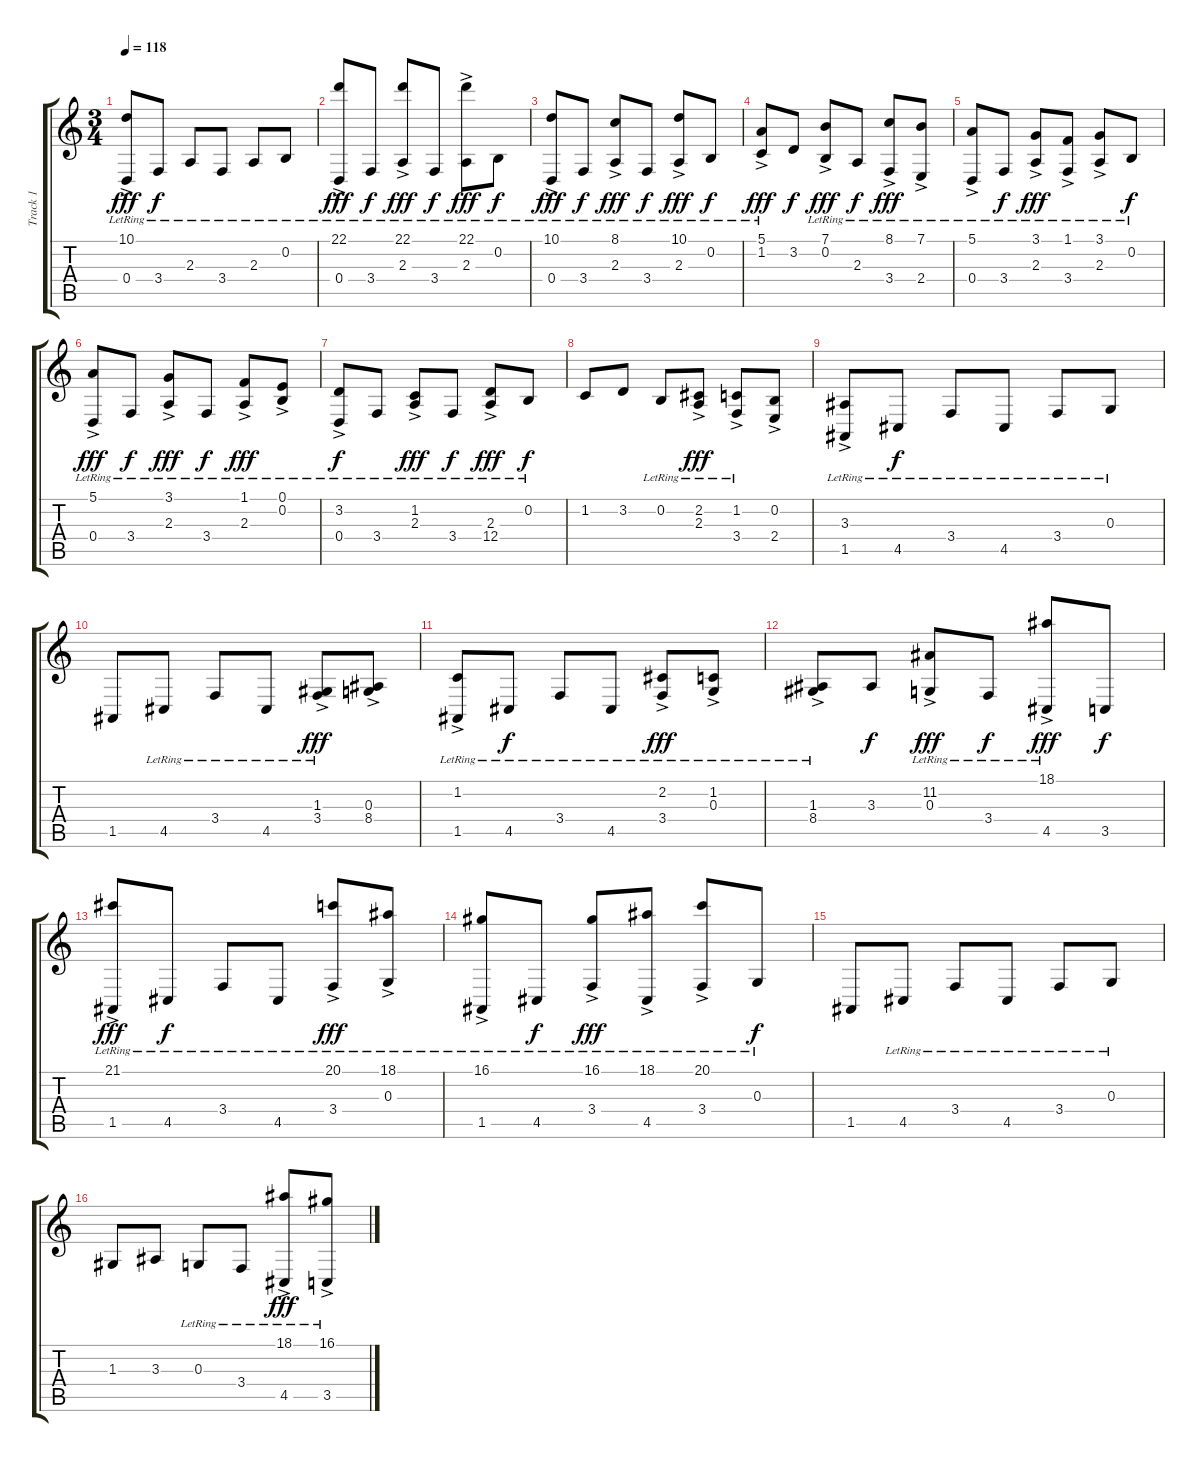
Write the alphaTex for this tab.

\track ("Track 1" "Track 1") {instrument electricpiano1}
\staff {score tabs}
\tuning (E4 B3 G3 D3 A2 E2) {hide}
\ts (3 4)
\tempo 118
\clef g2
\ks c
(10.1{ac lr} 0.4).8{dy fff} 3.4{lr}.8{dy f} 2.3{lr}.8 3.4{lr}.8 2.3{lr}.8 0.2{lr}.8 |
(22.1{ac lr} 0.4).8{dy fff} 3.4{lr}.8{dy f} (22.1{ac lr} 2.3{lr}).8{dy fff} 3.4{lr}.8{dy f} (22.1{ac lr} 2.3{lr}).8{dy fff} 0.2{lr}.8{dy f} |
(10.1{ac lr} 0.4).8{dy fff} 3.4{lr}.8{dy f} (8.1{ac lr} 2.3{lr}).8{dy fff} 3.4{lr}.8{dy f} (10.1{ac lr} 2.3{lr}).8{dy fff} 0.2{lr}.8{dy f} |
(5.1{ac lr} 1.2).8{dy fff} 3.2.8{dy f} (7.1{ac lr} 0.2{lr}).8{dy fff} 2.3{lr}.8{dy f} (8.1{ac lr} 3.4).8{dy fff} (7.1{ac lr} 2.4).8 |
(5.1{ac lr} 0.4).8 3.4{lr}.8{dy f} (3.1{ac lr} 2.3{lr}).8{dy fff} (1.1{ac lr} 3.4{lr}).8 (3.1{ac lr} 2.3{lr}).8 0.2{lr}.8{dy f} |
(5.1{ac lr} 0.4).8{dy fff} 3.4{lr}.8{dy f} (3.1{ac lr} 2.3{lr}).8{dy fff} 3.4{lr}.8{dy f} (1.1{ac lr} 2.3{lr}).8{dy fff} (0.1{ac} 0.2{lr}).8 |
(3.2{ac lr} 0.4).8{dy f} 3.4{lr}.8 (1.2{ac lr} 2.3{lr}).8{dy fff} 3.4{lr}.8{dy f} (2.3{lr} 12.4{ac lr}).8{dy fff} 0.2{lr}.8{dy f} |
1.2.8 3.2.8 0.2{lr}.8 (2.2{ac lr} 2.3{lr}).8{dy fff} (1.2{ac lr} 3.4).8 (0.2{ac} 2.4).8 |
(3.3{ac lr} 1.5).8 4.5{lr}.8{dy f} 3.4{lr}.8 4.5{lr}.8 3.4{lr}.8 0.3{lr}.8 |
1.5.8 4.5{lr}.8 3.4{lr}.8 4.5{lr}.8 (1.3{ac lr} 3.4{lr}).8{dy fff} (0.3 8.4{ac}).8 |
(1.2{ac lr} 1.5).8 4.5{lr}.8{dy f} 3.4{lr}.8 4.5{lr}.8 (2.2{ac lr} 3.4{lr}).8{dy fff} (1.2{ac} 0.3{lr}).8 |
(1.3 8.4{ac lr}).8 3.3.8{dy f} (11.2{ac lr} 0.3{lr}).8{dy fff} 3.4{lr}.8{dy f} (18.1{ac lr} 4.5).8{dy fff} 3.5.8{dy f} |
(21.1{ac lr} 1.5).8{dy fff} 4.5{lr}.8{dy f} 3.4{lr}.8 4.5{lr}.8 (20.1{ac lr} 3.4{lr}).8{dy fff} (18.1{ac lr} 0.3{lr}).8 |
(16.1{ac lr} 1.5).8 4.5{lr}.8{dy f} (16.1{ac lr} 3.4{lr}).8{dy fff} (18.1{ac lr} 4.5{lr}).8 (20.1{ac lr} 3.4{lr}).8 0.3{lr}.8{dy f} |
1.5.8 4.5{lr}.8 3.4{lr}.8 4.5{lr}.8 3.4{lr}.8 0.3{lr}.8 |
1.3.8 3.3.8 0.3{lr}.8 3.4{lr}.8 (18.1{ac lr} 4.5).8{dy fff} (16.1{ac lr} 3.5).8
